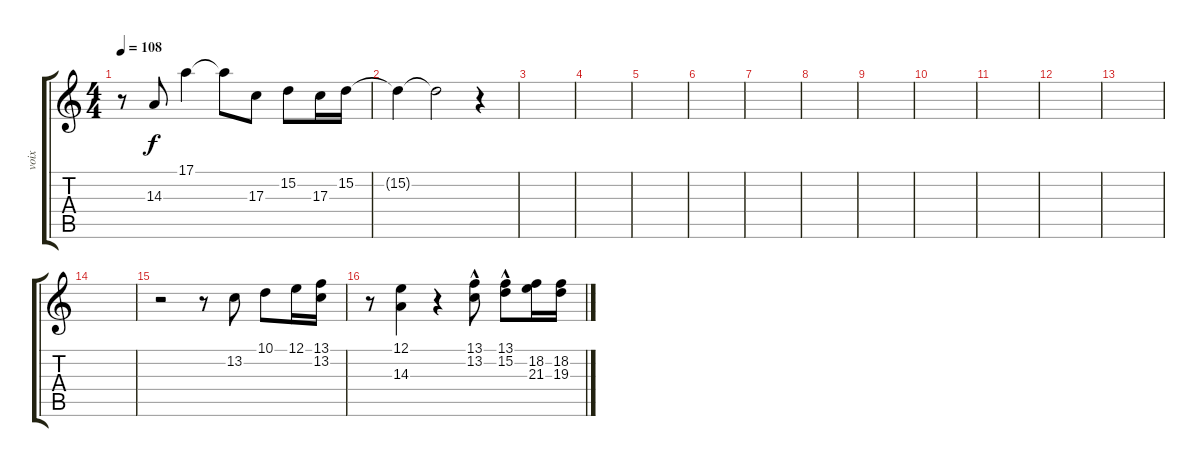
\track ("voix" "voix") {instrument choiraahs}
\staff {score tabs}
\tuning (E4 B3 G3 D3 A2 E2) {hide}
\ts (4 4)
\tempo 108
\clef g2
\ks c
r.8{dy f} 14.3.8 17.1.4 17.1{t}.8 17.3.8 15.2.8 17.3.16 15.2.16 |
15.2{t}.4 15.2{t}.2 r.4 |
|
|
|
|
|
|
|
|
|
|
|
|
r.2 r.8 13.2.8 10.1.8 12.1.16 (13.1 13.2).16 |
r.8 (12.1 14.3).4 r.4 (13.1 13.2{hac}).8 (13.1 15.2{hac}).8 (18.2 21.3).16 (18.2 19.3).16
